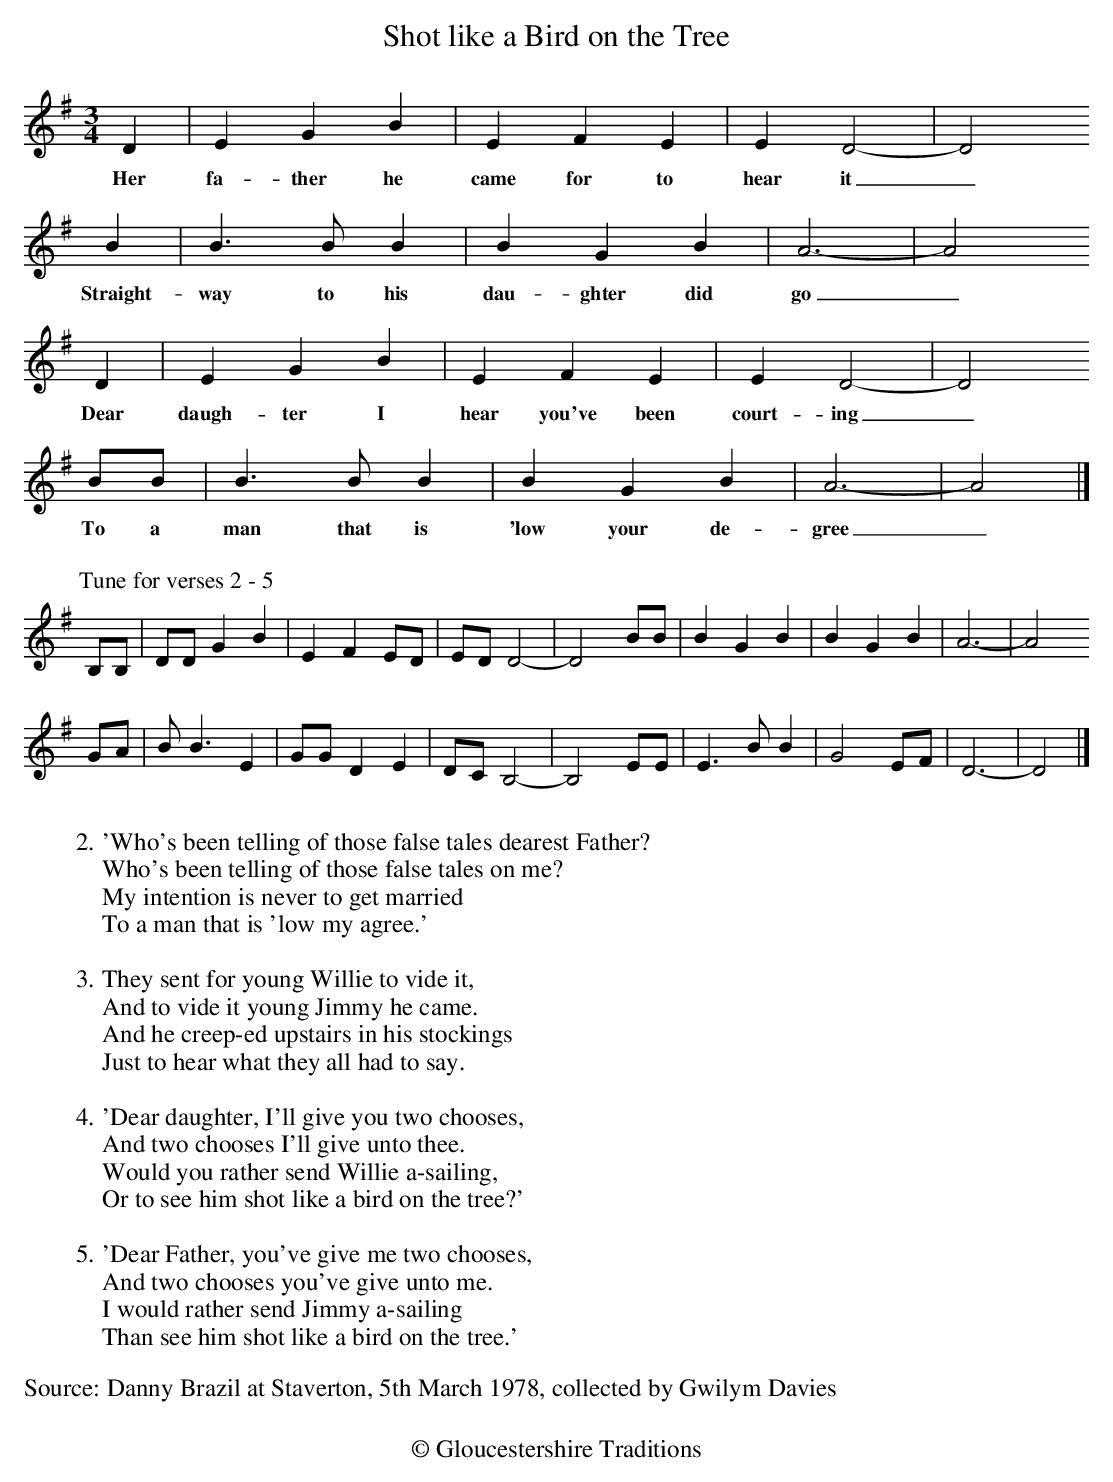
X:1
T:Shot like a Bird on the Tree
M:3/4
L:1/4
K:Dmix
D | EGB | EFE | ED2- | D2
w:Her fa-ther he came for to hear it_
B | B3/2B/2B | BGB | A3- | A2
w:Straight-way to his dau-ghter did go_
D | EGB | EFE | ED2- | D2
w:Dear daugh-ter I hear you've been court-ing_
B/2B/2 | B3/2B/2B | BGB | A3- | A2 |]
w:To a man that is 'low your de-gree_
%%text
%%text
[P:Tune for verses 2 - 5]B,/2B,/2 | D/2D/2 GB | EFE/2D/2 | E/2D/2D2- | D2 B/2B/2 | BGB | BGB | A3- | A2
G/2A/2 | B/2B3/2E | G/2G/2DE | D/2C/2B,2- | B,2E/2E/2 | E3/2B/2B | G2E/2F/2 | D3- | D2 |]
%%text
%%text
W:2.'Who's been telling of those false tales dearest Father?
W:Who's been telling of those false tales on me?
W:My intention is never to get married
W:To a man that is 'low my agree.'
W:
W:3.They sent for young Willie to vide it,
W:And to vide it young Jimmy he came.
W:And he creep-ed upstairs in his stockings
W:Just to hear what they all had to say.
W:
W:4.'Dear daughter, I'll give you two chooses,
W:And two chooses I'll give unto thee.
W:Would you rather send Willie a-sailing,
W:Or to see him shot like a bird on the tree?'
W:
W:5.'Dear Father, you've give me two chooses,
W:And two chooses you've give unto me.
W:I would rather send Jimmy a-sailing
W:Than see him shot like a bird on the tree.'
